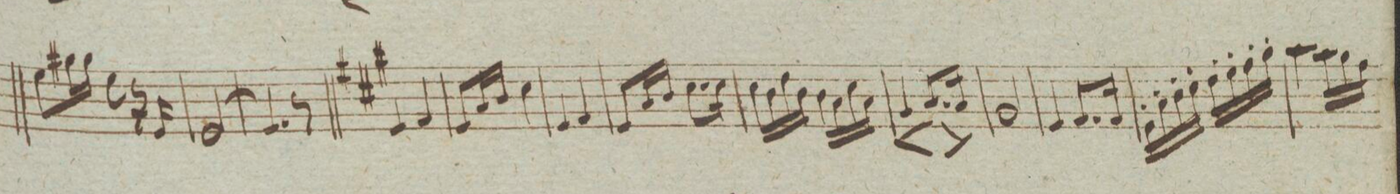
**kern	**dynam
*I"Oboie 2do	*
*clefG2	*
*k[]	*
*M2/4	*
8ee\L	.
16gg#X\L	.
16gg#\JJ	.
8ee\	.
16r	.
16e/	.
=33	=33
[>2e/	.
=34	=34
4.e/]	.
8r	.
=35||	=35||
*k[f#c#g#]	*
4e/	.
4f#/	.
=36	=36
8e/L	.
16a/L	.
16b/JJ	.
4cc#\	.
=37	=37
4e/	.
4f#/	.
=38	=38
8e/L	.
16a/L	.
16b/JJ	.
8.cc#\L	.
16cc#\Jk	.
=39	=39
16cc#\LL	.
16b\	.
16dd\	.
16b\JJ	.
16b\LL	.
16a\	.
16cc#\	.
16a\JJ	.
=40	=40
4g#/	<
8.a/L	[ >
16a/Jk	]]
=41	=41
2g#/	.
=42	=42
4e/	.
8.f#/L	.
16f#/Jk	.
=43	=43
16e'\LL	.
16a'\	.
16b'\	.
16cc#'\JJ	.
16dd'\LL	.
16ee'\	.
16ff#'\	.
16gg#'\JJ	.
=44	=44
4aa\	.
*Xtuplet	*
24aa\LL	.
24gg#\	.
24ff#\JJ	.
*-	*-
